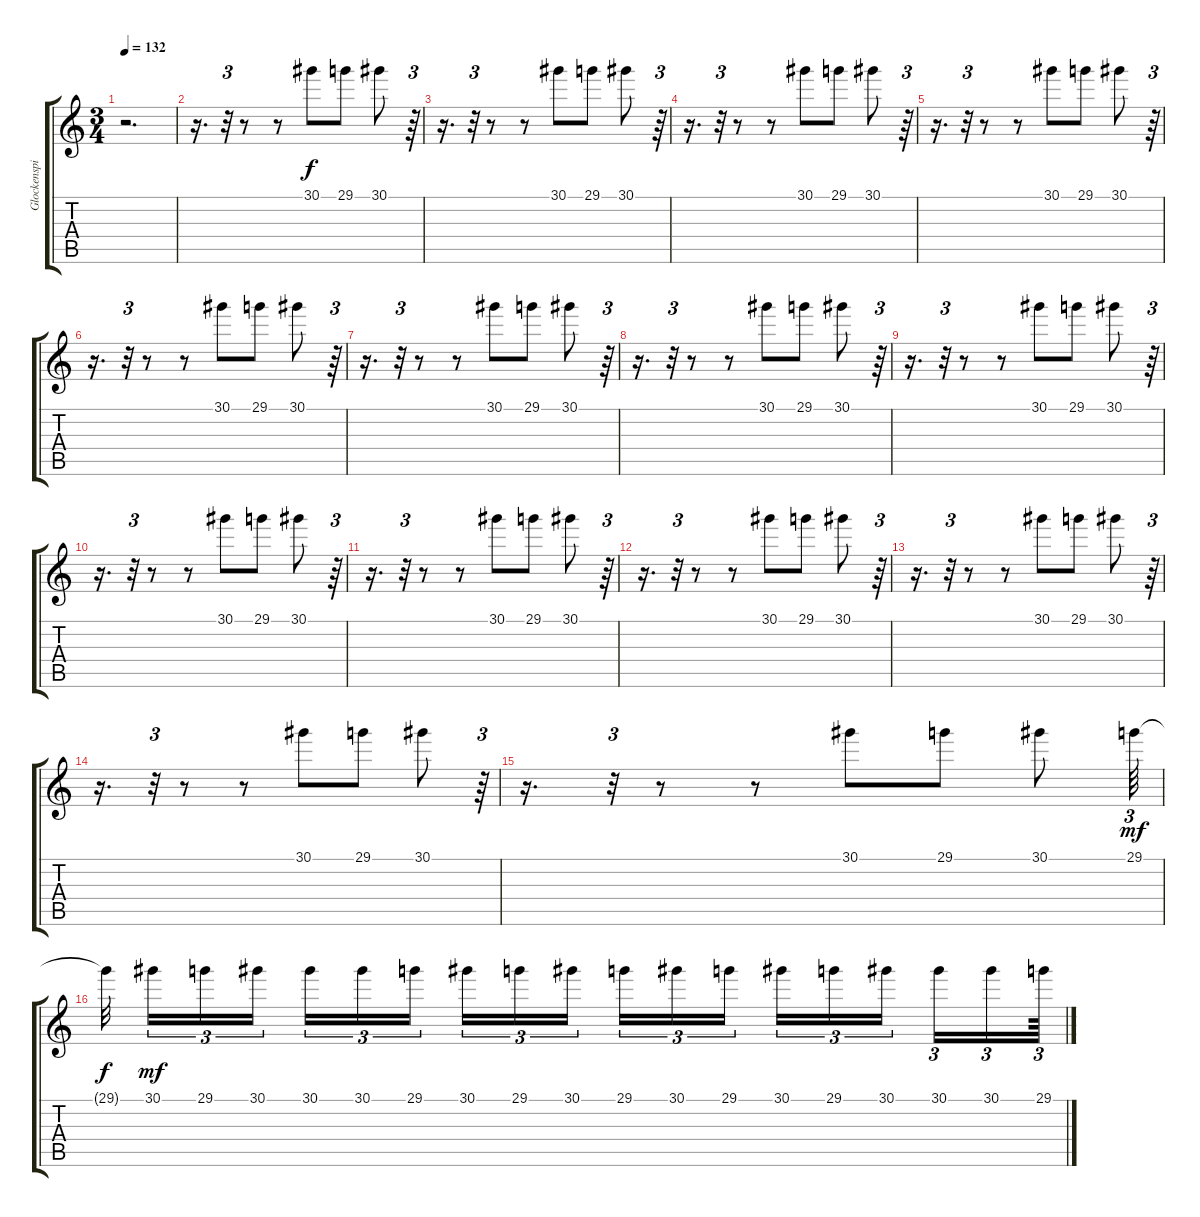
\track ("Glockenspiel" "Glockenspi") {instrument glockenspiel}
\staff {score tabs}
\tuning (D4 A3 F3 C3 G2 D2) {hide}
\ts (3 4)
\tempo 132
\clef g2
\ks c
r.2{d dy f} |
r.16{d} r.32{tu (3 2)} r.8 r.8 30.1.8 29.1.8 30.1.8 r.64{tu (3 2)} |
r.16{d} r.32{tu (3 2)} r.8 r.8 30.1.8 29.1.8 30.1.8 r.64{tu (3 2)} |
r.16{d} r.32{tu (3 2)} r.8 r.8 30.1.8 29.1.8 30.1.8 r.64{tu (3 2)} |
r.16{d} r.32{tu (3 2)} r.8 r.8 30.1.8 29.1.8 30.1.8 r.64{tu (3 2)} |
r.16{d} r.32{tu (3 2)} r.8 r.8 30.1.8 29.1.8 30.1.8 r.64{tu (3 2)} |
r.16{d} r.32{tu (3 2)} r.8 r.8 30.1.8 29.1.8 30.1.8 r.64{tu (3 2)} |
r.16{d} r.32{tu (3 2)} r.8 r.8 30.1.8 29.1.8 30.1.8 r.64{tu (3 2)} |
r.16{d} r.32{tu (3 2)} r.8 r.8 30.1.8 29.1.8 30.1.8 r.64{tu (3 2)} |
r.16{d} r.32{tu (3 2)} r.8 r.8 30.1.8 29.1.8 30.1.8 r.64{tu (3 2)} |
r.16{d} r.32{tu (3 2)} r.8 r.8 30.1.8 29.1.8 30.1.8 r.64{tu (3 2)} |
r.16{d} r.32{tu (3 2)} r.8 r.8 30.1.8 29.1.8 30.1.8 r.64{tu (3 2)} |
r.16{d} r.32{tu (3 2)} r.8 r.8 30.1.8 29.1.8 30.1.8 r.64{tu (3 2)} |
r.16{d} r.32{tu (3 2)} r.8 r.8 30.1.8 29.1.8 30.1.8 r.64{tu (3 2)} |
r.16{d} r.32{tu (3 2)} r.8 r.8 30.1.8 29.1.8 30.1.8 29.1.64{tu (3 2) dy mf} |
29.1{t}.32{dy f} 30.1.16{tu (3 2) dy mf} 29.1.16{tu (3 2)} 30.1.16{tu (3 2)} 30.1.16{tu (3 2)} 30.1.16{tu (3 2)} 29.1.16{tu (3 2)} 30.1.16{tu (3 2)} 29.1.16{tu (3 2)} 30.1.16{tu (3 2)} 29.1.16{tu (3 2)} 30.1.16{tu (3 2)} 29.1.16{tu (3 2)} 30.1.16{tu (3 2)} 29.1.16{tu (3 2)} 30.1.16{tu (3 2)} 30.1.16{tu (3 2)} 30.1.16{tu (3 2)} 29.1.64{tu (3 2)}
